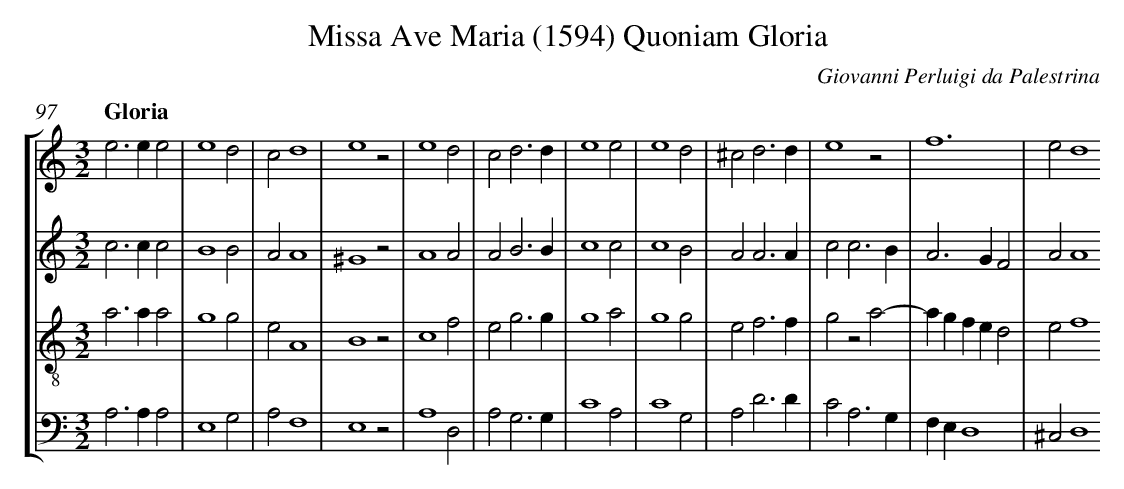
X:1
T: Missa Ave Maria (1594) Quoniam Gloria
C: Giovanni Perluigi da Palestrina
L: 1/4
M: 3/2
Q: "Gloria"
%%staves [1 2 3 4]
V: 1 clef=treble
V: 2 clef=treble
V: 3 clef=treble-8
V: 4 clef=bass
K: C
[V:1] e2>e2e2 |
[V:2] c2>c2c2 |
[V:3] a2>a2a2 |
[V:4] A,2>A,2A,2 |
[V:1] e4d2 |
[V:2] B4B2 |
[V:3] g4g2 |
[V:4] E,4G,2 |
[V:1] c2d4 |
[V:2] A2A4 |
[V:3] e2A4 |
[V:4] A,2F,4 |
[V:1] e4z2 |
[V:2] ^G4z2 |
[V:3] B4z2 |
[V:4] E,4z2 |
[V:1] e4d2 |
[V:2] A4A2 |
[V:3] c4f2 |
[V:4] A,4D,2 |
[V:1] c2d3d |
[V:2] A2B3B |
[V:3] e2g3g |
[V:4] A,2G,3G, |
[V:1] e4e2 |
[V:2] c4c2 |
[V:3] g4a2 |
[V:4] C4A,2 |
[V:1] e4d2 |
[V:2] c4B2 |
[V:3] g4g2 |
[V:4] C4G,2 |
[V:1] ^c2d3d |
[V:2] A2A3A |
[V:3] e2f3f |
[V:4] A,2D3D |
[V:1] e4z2 |
[V:2] c2c3B |
[V:3] g2z2a2- |
[V:4] C2A,3G, |
[V:1] f6 |
[V:2] A2>G2F2 |
[V:3] agfed2 |
[V:4] F,E,D,4 |
[V:1] e2d4
[V:2] A2A4
[V:3] e2f4
[V:4] ^C,2D,4
